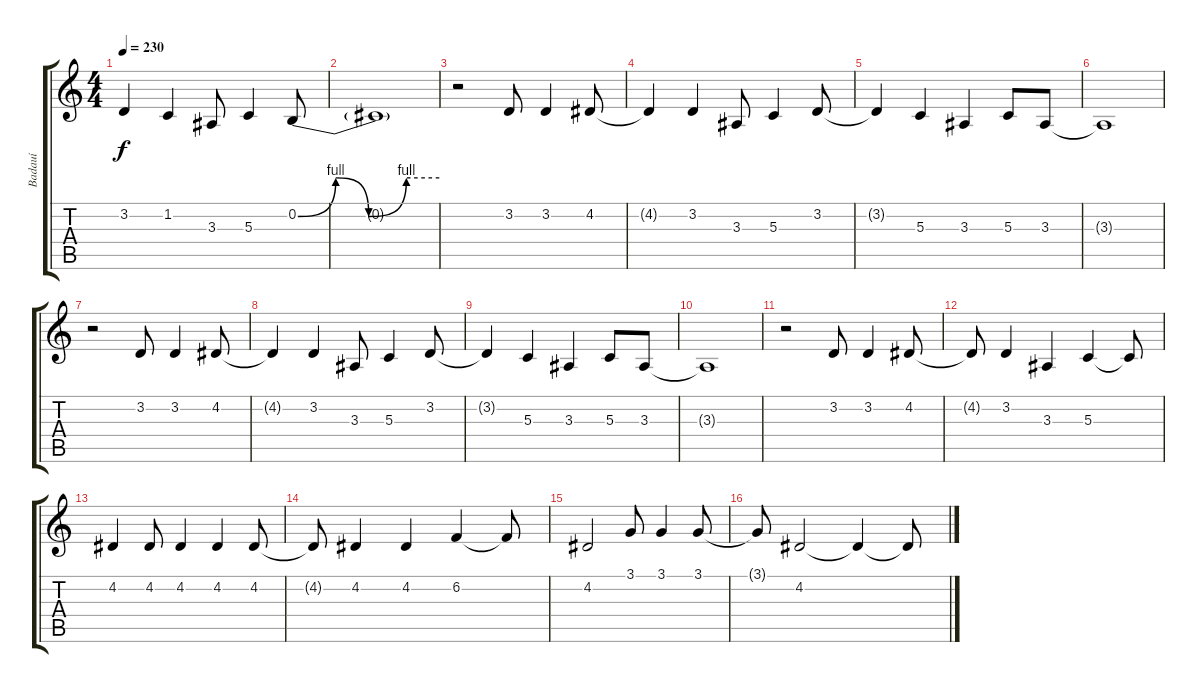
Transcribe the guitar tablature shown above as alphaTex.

\track ("Badauí" "Badauí") {instrument clarinet}
\staff {score tabs}
\tuning (E4 B3 G3 D3 A2 E2) {hide}
\ts (4 4)
\tempo 230
\clef g2
\ks c
3.2{t}.4{dy f} 1.2.4 3.3.8 5.3.4 0.2{be (custom 0 0 16 4 30 0 46 4 60 4)}.8 |
0.2{t}.1 |
r.2 3.2.8 3.2.4 4.2.8 |
4.2{t}.4 3.2.4 3.3.8 5.3.4 3.2.8 |
3.2{t}.4 5.3.4 3.3.4 5.3.8 3.3.8 |
3.3{t}.1 |
r.2 3.2.8 3.2.4 4.2.8 |
4.2{t}.4 3.2.4 3.3.8 5.3.4 3.2.8 |
3.2{t}.4 5.3.4 3.3.4 5.3.8 3.3.8 |
3.3{t}.1 |
r.2 3.2.8 3.2.4 4.2.8 |
4.2{t}.8 3.2.4 3.3.4 5.3.4 5.3{t}.8 |
4.2.4 4.2.8 4.2.4 4.2.4 4.2.8 |
4.2{t}.8 4.2.4 4.2.4 6.2.4 6.2{t}.8 |
4.2.2 3.1.8 3.1.4 3.1.8 |
3.1{t}.8 4.2.2 4.2{t}.4 4.2{t}.8
